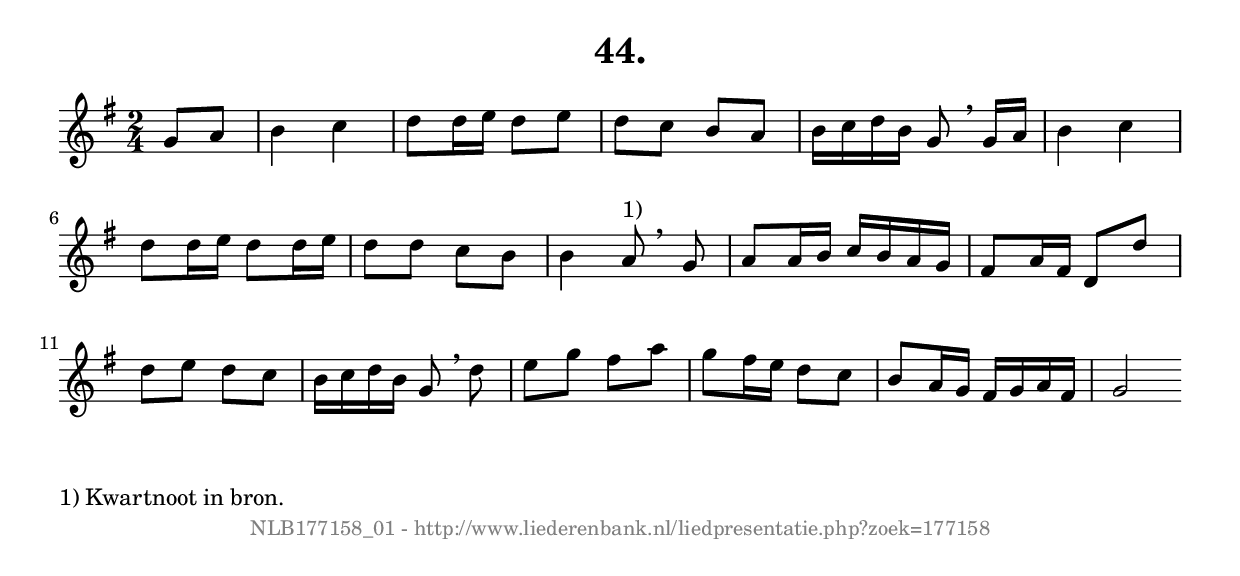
%
% produced by wce2krn 1.64 (7 June 2014)
%
\version"2.16"
#(append! paper-alist '(("long" . (cons (* 210 mm) (* 2000 mm)))))
#(set-default-paper-size "long")
sb = {\breathe}
mBreak = {\breathe }
bBreak = {\breathe }
x = {\once\override NoteHead #'style = #'cross }
gl=\glissando
itime={\override Staff.TimeSignature #'stencil = ##f }
ficta = {\once\set suggestAccidentals = ##t}
fine = {\once\override Score.RehearsalMark #'self-alignment-X = #1 \mark \markup {\italic{Fine}}}
dc = {\once\override Score.RehearsalMark #'self-alignment-X = #1 \mark \markup {\italic{D.C.}}}
dcf = {\once\override Score.RehearsalMark #'self-alignment-X = #1 \mark \markup {\italic{D.C. al Fine}}}
dcc = {\once\override Score.RehearsalMark #'self-alignment-X = #1 \mark \markup {\italic{D.C. al Coda}}}
ds = {\once\override Score.RehearsalMark #'self-alignment-X = #1 \mark \markup {\italic{D.S.}}}
dsf = {\once\override Score.RehearsalMark #'self-alignment-X = #1 \mark \markup {\italic{D.S. al Fine}}}
dsc = {\once\override Score.RehearsalMark #'self-alignment-X = #1 \mark \markup {\italic{D.S. al Coda}}}
pv = {\set Score.repeatCommands = #'((volta "1"))}
sv = {\set Score.repeatCommands = #'((volta "2"))}
tv = {\set Score.repeatCommands = #'((volta "3"))}
qv = {\set Score.repeatCommands = #'((volta "4"))}
xv = {\set Score.repeatCommands = #'((volta #f))}
\header{ tagline = ""
title = "44."
}
\score {{
\key g \major
\relative g'
{
\set melismaBusyProperties = #'()
\partial 32*8
\time 2/4
\tempo 4=120
\override Score.MetronomeMark #'transparent = ##t
\override Score.RehearsalMark #'break-visibility = #(vector #t #t #f)
g8 a b4 c d8 d16 e d8 e d c b a b16 c d b g8 \sb g16 a b4 c d8 d16 e d8 d16 e d8 d c b b4 a8^"1)" \bar ":|:" \bBreak
g8 a a16 b c b a g fis8 a16 fis d8 d' d e d c b16 c d b g8 \sb d' e g fis a g fis16 e d8 c b a16 g fis g a fis g2 \bar ":|"
 }}
 \midi { }
 \layout {
            indent = 0.0\cm
}
}
\markup { \wordwrap-string #" 
1) Kwartnoot in bron.
"}
\markup { \vspace #0 } \markup { \with-color #grey \fill-line { \center-column { \smaller "NLB177158_01 - http://www.liederenbank.nl/liedpresentatie.php?zoek=177158" } } }
